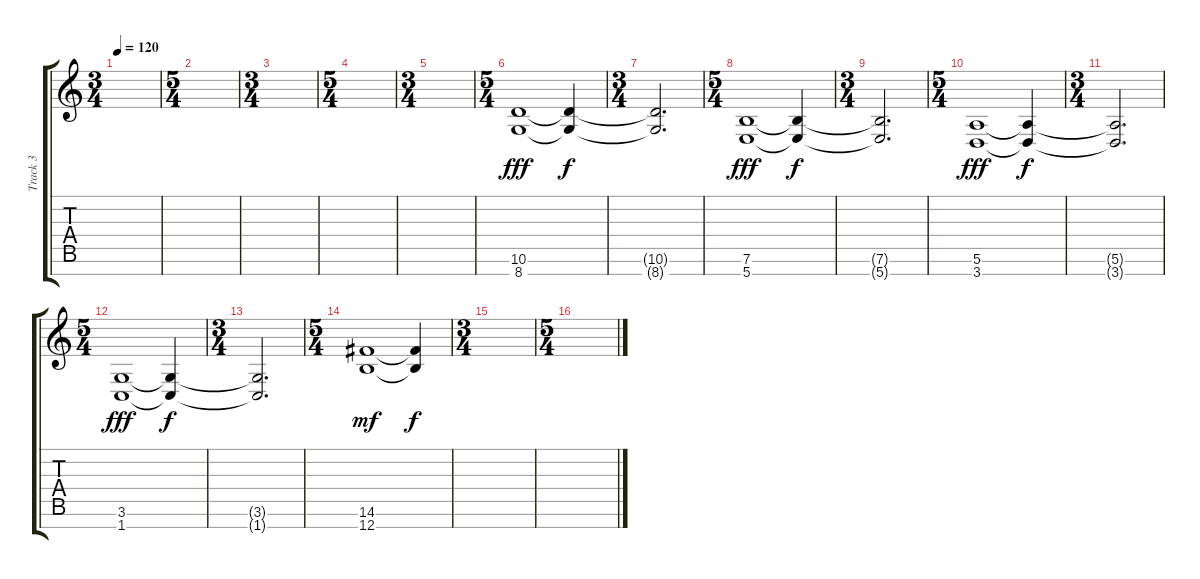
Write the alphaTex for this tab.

\track ("Track 3" "Track 3") {instrument electricguitarclean}
\staff {score tabs}
\tuning (E4 B3 G3 D3 A2 E2 B1) {hide}
\ts (3 4)
\tempo 120
\clef g2
\ks c
|
\ts (5 4)
|
\ts (3 4)
|
\ts (5 4)
|
\ts (3 4)
|
\ts (5 4)
(10.6 8.7).1{dy fff} (10.6{t} 8.7{t}).4{dy f} |
\ts (3 4)
(10.6{t} 8.7{t}).2{d} |
\ts (5 4)
(7.6 5.7).1{dy fff} (7.6{t} 5.7{t}).4{dy f} |
\ts (3 4)
(7.6{t} 5.7{t}).2{d} |
\ts (5 4)
(5.6 3.7).1{dy fff} (5.6{t} 3.7{t}).4{dy f} |
\ts (3 4)
(5.6{t} 3.7{t}).2{d} |
\ts (5 4)
(3.6 1.7).1{dy fff} (3.6{t} 1.7{t}).4{dy f} |
\ts (3 4)
(3.6{t} 1.7{t}).2{d} |
\ts (5 4)
(14.6 12.7).1{dy mf} (14.6{t} 12.7{t}).4{dy f} |
\ts (3 4)
|
\ts (5 4)
